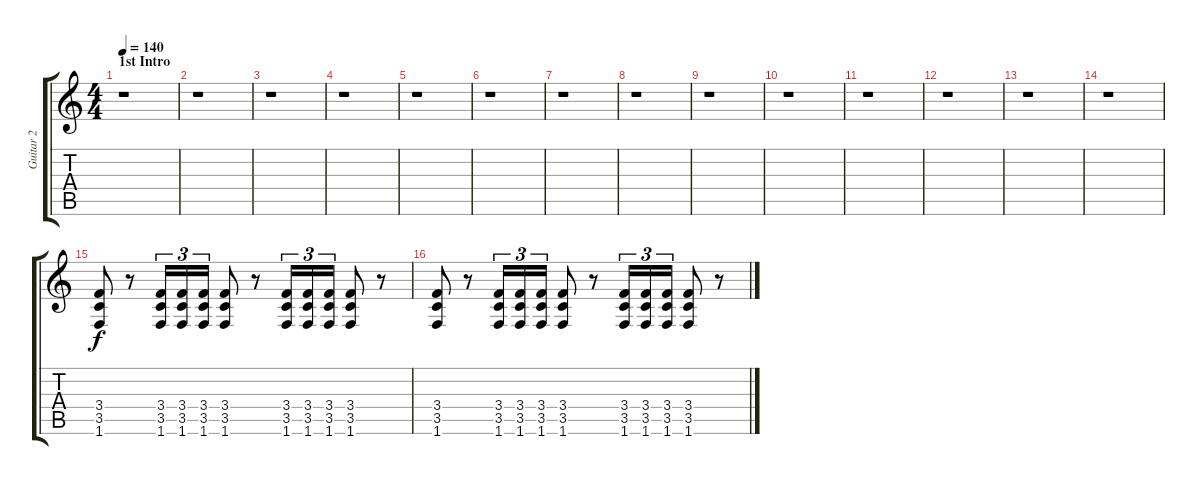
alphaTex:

\track ("Guitar 2" "Guitar 2") {instrument distortionguitar}
\staff {score tabs}
\tuning (E4 B3 G3 D3 A2 E2) {hide}
\ts (4 4)
\section ("" "1st Intro")
\tempo 140
\tempo 106
\tempo 140
\clef g2
\ks c
r.1{dy f instrument distortionguitar} |
r.1 |
r.1 |
r.1 |
r.1 |
r.1 |
r.1 |
r.1 |
r.1 |
r.1 |
r.1 |
r.1 |
r.1 |
r.1 |
(3.4 3.5 1.6).8 r.8 (3.4 3.5 1.6).16{tu (3 2)} (3.4 3.5 1.6).16{tu (3 2)} (3.4 3.5 1.6).16{tu (3 2)} (3.4 3.5 1.6).8 r.8 (3.4 3.5 1.6).16{tu (3 2)} (3.4 3.5 1.6).16{tu (3 2)} (3.4 3.5 1.6).16{tu (3 2)} (3.4 3.5 1.6).8 r.8 |
(3.4 3.5 1.6).8 r.8 (3.4 3.5 1.6).16{tu (3 2)} (3.4 3.5 1.6).16{tu (3 2)} (3.4 3.5 1.6).16{tu (3 2)} (3.4 3.5 1.6).8 r.8 (3.4 3.5 1.6).16{tu (3 2)} (3.4 3.5 1.6).16{tu (3 2)} (3.4 3.5 1.6).16{tu (3 2)} (3.4 3.5 1.6).8 r.8
